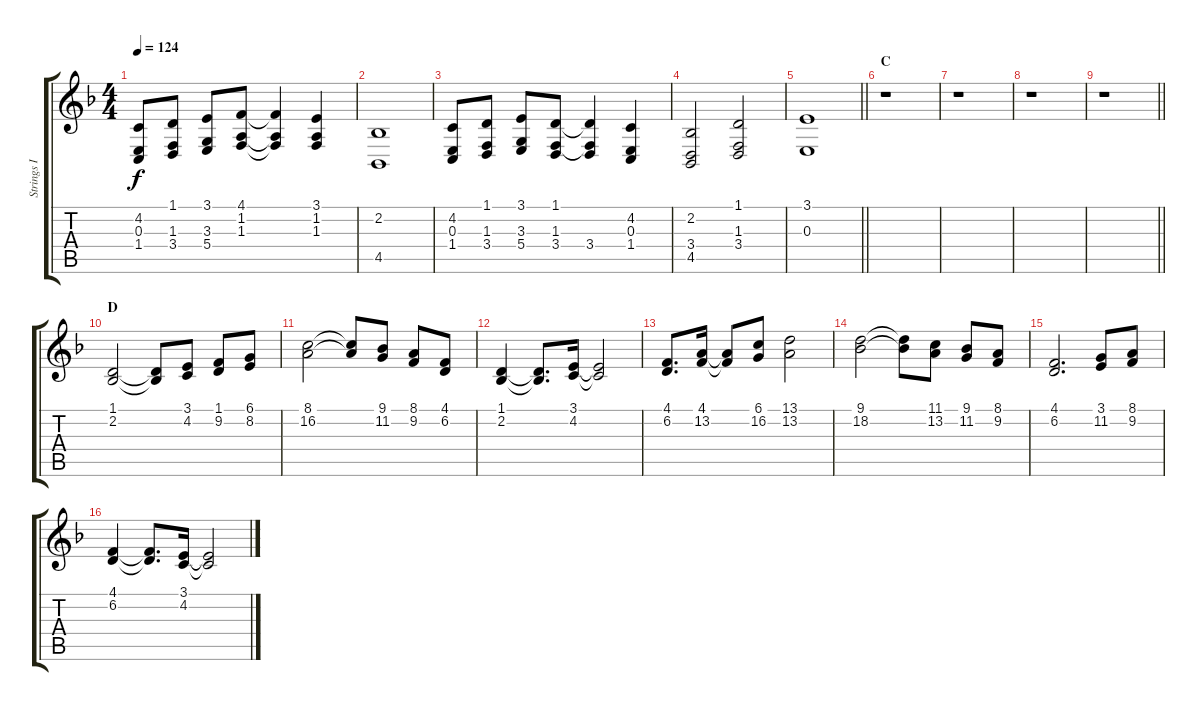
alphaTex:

\track ("Strings I" "Strings I") {instrument stringensemble1}
\staff {score tabs}
\tuning (Db4 Ab3 E3 B2 Gb2 B1) {hide}
\ts (4 4)
\tempo 124
\clef g2
\ks f
(4.2 0.3 1.4).8{dy f} (1.1 1.3 3.4).8 (3.1 3.3 5.4).8 (4.1 1.2 1.3).8 (4.1{t} 1.2{t} 1.3{t}).4 (3.1 1.2 1.3).4 |
(2.2 4.5).1 |
(4.2 0.3 1.4).8 (1.1 1.3 3.4).8 (3.1 3.3 5.4).8 (1.1 1.3 3.4).8 (1.1{t} 1.3{t} 3.4).4 (4.2 0.3 1.4).4 |
(2.2 3.4 4.5).2 (1.1 1.3 3.4).2 |
\barLineRight lightlight
(3.1 0.3).1 |
\section ("" "C")
r.1 |
r.1 |
r.1 |
\barLineRight lightlight
r.1 |
\section ("" "D")
(1.1 2.2).2 (1.1{t} 2.2{t}).8 (3.1 4.2).8 (1.1 9.2).8 (6.1 8.2).8 |
(8.1 16.2).2 (8.1{t} 16.2{t}).8 (9.1 11.2).8 (8.1 9.2).8 (4.1 6.2).8 |
(1.1 2.2).4 (1.1{t} 2.2{t}).8{d} (3.1 4.2).16 (3.1{t} 4.2{t}).2 |
(4.1 6.2).8{d} (4.1 13.2).16 (4.1{t} 13.2{t}).8 (6.1 16.2).8 (13.1 13.2).2 |
(9.1 18.2).2 (9.1{t} 18.2{t}).8 (11.1 13.2).8 (9.1 11.2).8 (8.1 9.2).8 |
(4.1 6.2).2{d} (3.1 11.2).8 (8.1 9.2).8 |
(4.1 6.2).4 (4.1{t} 6.2{t}).8{d} (3.1 4.2).16 (3.1{t} 4.2{t}).2
